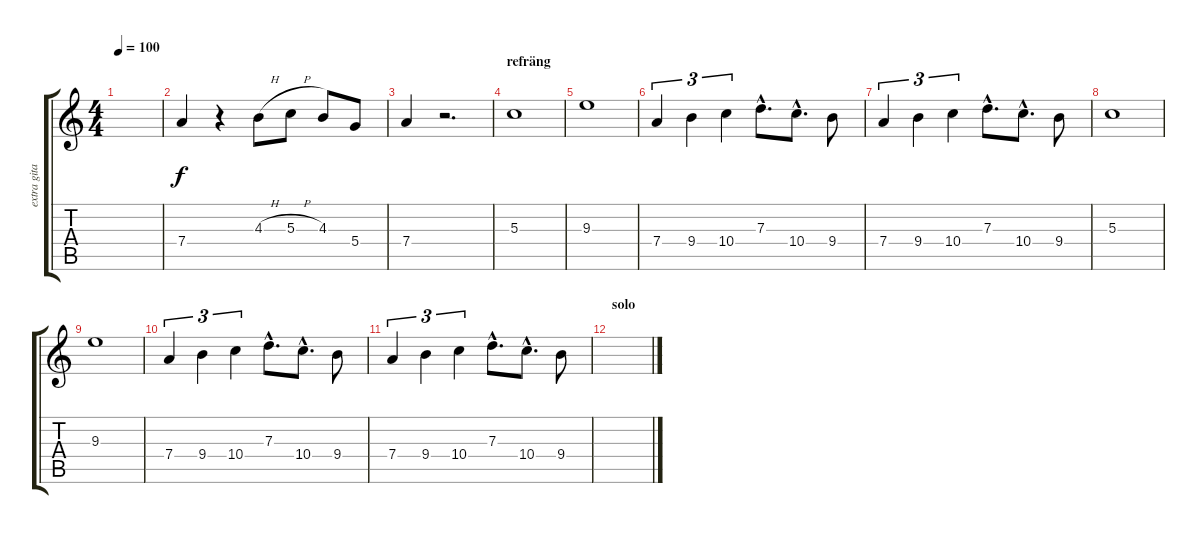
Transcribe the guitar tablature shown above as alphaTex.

\track ("extra gitarr + kör" "extra gita") {instrument electricguitarjazz}
\staff {score tabs}
\tuning (E4 B3 G3 D3 A2 E2) {hide}
\ts (4 4)
\tempo 100
\clef g2
\ks c
|
7.4.4{volume 10} r.4 4.3{h}.8 5.3{h}.8 4.3.8 5.4.8 |
7.4.4 r.2{d} |
\section ("" "refräng")
5.3.1{volume 8 instrument choiraahs} |
9.3.1 |
7.4.4{tu (3 2)} 9.4.4{tu (3 2)} 10.4.4{tu (3 2)} 7.3{hac}.8{d} 10.4{hac}.8{d} 9.4.8 |
7.4.4{tu (3 2)} 9.4.4{tu (3 2)} 10.4.4{tu (3 2)} 7.3{hac}.8{d} 10.4{hac}.8{d} 9.4.8 |
5.3.1 |
9.3.1 |
7.4.4{tu (3 2)} 9.4.4{tu (3 2)} 10.4.4{tu (3 2)} 7.3{hac}.8{d} 10.4{hac}.8{d} 9.4.8 |
7.4.4{tu (3 2)} 9.4.4{tu (3 2)} 10.4.4{tu (3 2)} 7.3{hac}.8{d} 10.4{hac}.8{d} 9.4.8 |
\section ("" "solo")
